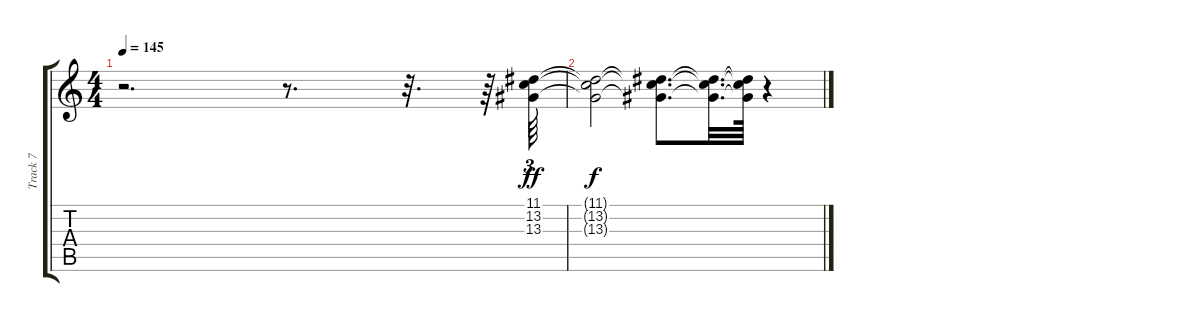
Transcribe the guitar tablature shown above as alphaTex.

\track ("Track 7" "Track 7") {instrument pad2warm}
\staff {score tabs}
\tuning (E4 B3 G3 D3 A2 E2) {hide}
\ts (4 4)
\tempo 145
\clef g2
\ks c
r.2{d dy f} r.8{d} r.32{d} r.64 (11.1 13.2 13.3).64{tu (3 2) dy ff} |
(11.1{t} 13.2{t} 13.3{t}).2{dy f} (11.1{t} 13.2{t} 13.3{t}).8{d} (11.1{t} 13.2{t} 13.3{t}).32{d} (11.1{t} 13.2{t} 13.3{t}).64 r.4
